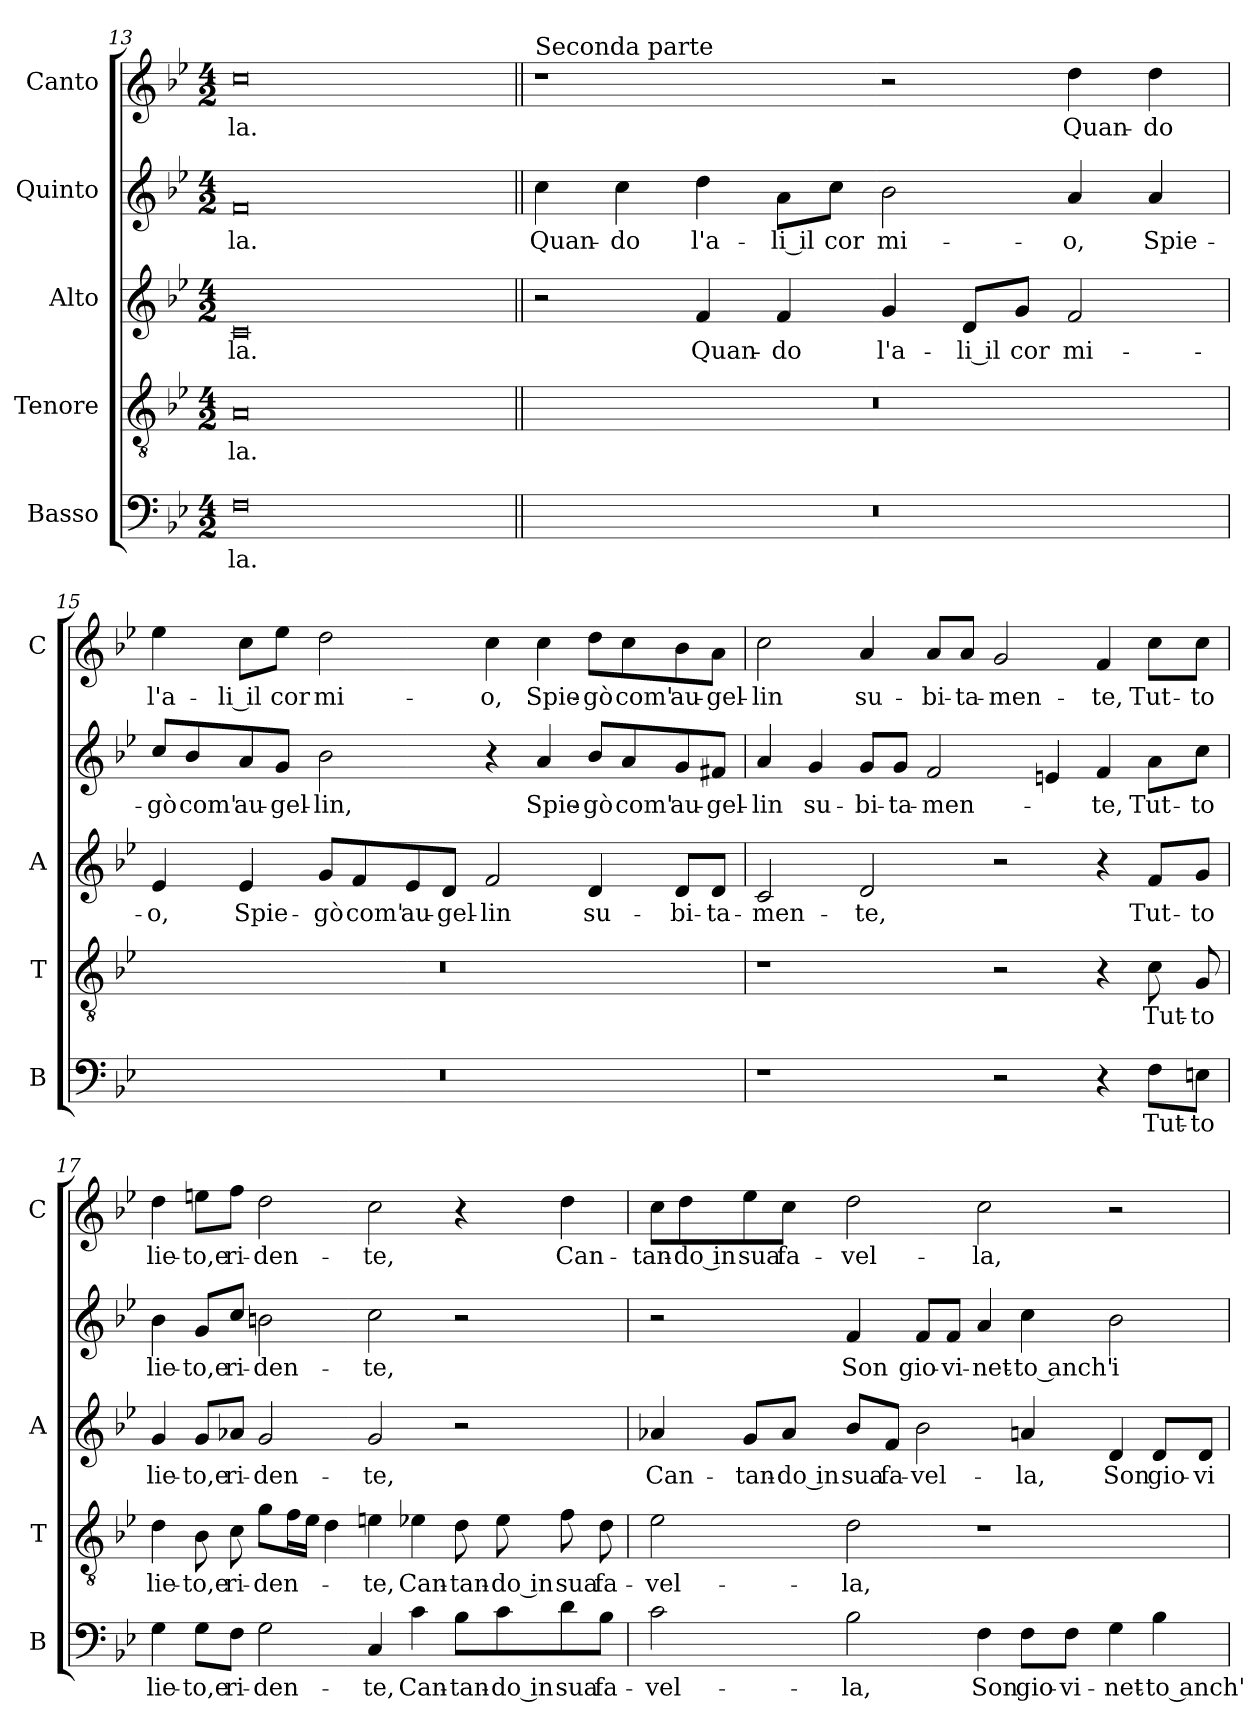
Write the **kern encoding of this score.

**kern	**text	**kern	**text	**kern	**text	**kern	**text	**kern	**text
*part5	*part5	*part4	*part4	*part3	*part3	*part2	*part2	*part1	*part1
*staff5	*staff5	*staff4	*staff4	*staff3	*staff3	*staff2	*staff2	*staff1	*staff1
*I"Basso	*	*I"Tenore	*	*I"Alto	*	*I"Quinto	*	*I"Canto	*
*I'B	*	*I'T	*	*I'A	*	*	*	*I'C	*
*clefF4	*	*clefGv2	*	*clefG2	*	*clefG2	*	*clefG2	*
*k[b-e-]	*	*k[b-e-]	*	*k[b-e-]	*	*k[b-e-]	*	*k[b-e-]	*
*B-:	*	*B-:	*	*B-:	*	*B-:	*	*B-:	*
*M4/2	*	*M4/2	*	*M4/2	*	*M4/2	*	*M4/2	*
=13	=13	=13	=13	=13	=13	=13	=13	=13	=13
!	!LO:LY:b	!	!LO:LY:b	!	!LO:LY:b	!	!LO:LY:b	!	!LO:LY:b
0F	-la.	0A	-la.	0c	-la.	0f	-la.	0cc	-la.
=14||	=14||	=14||	=14||	=14||	=14||	=14||	=14||	=14||	=14||
!	!	!	!	!	!	!	!	!LO:TX:a:t=Seconda parte	!
!	!	!	!	!	!	!	!LO:LY:b	!	!
0r	.	0r	.	2r	.	4cc\	Quan-	1r	.
!	!	!	!	!	!	!	!LO:LY:b	!	!
.	.	.	.	.	.	4cc\	-do	.	.
!	!	!	!	!	!LO:LY:b	!	!LO:LY:b	!	!
.	.	.	.	4f/	Quan-	4dd\	l'a-	.	.
!	!	!	!	!	!LO:LY:b	!	!LO:LY:b	!	!
.	.	.	.	4f/	-do	8a\L	-li il	.	.
!	!	!	!	!	!	!	!LO:LY:b	!	!
.	.	.	.	.	.	8cc\J	cor	.	.
!	!	!	!	!	!LO:LY:b	!	!LO:LY:b	!	!
.	.	.	.	4g/	l'a-	2b-\	mi-	2r	.
!	!	!	!	!	!LO:LY:b	!	!	!	!
.	.	.	.	8d/L	-li il	.	.	.	.
!	!	!	!	!	!LO:LY:b	!	!	!	!
.	.	.	.	8g/J	cor	.	.	.	.
!	!	!	!	!	!LO:LY:b	!	!LO:LY:b	!	!LO:LY:b
.	.	.	.	2f/	mi-	4a/	-o,	4dd\	Quan-
!	!	!	!	!	!	!	!LO:LY:b	!	!LO:LY:b
.	.	.	.	.	.	4a/	Spie-	4dd\	-do
!!LO:LB:g=z
=15	=15	=15	=15	=15	=15	=15	=15	=15	=15
!	!	!	!	!	!LO:LY:b	!	!LO:LY:b	!	!LO:LY:b
0r	.	0r	.	4e-/	-o,	8cc/L	-gò	4ee-\	l'a-
!	!	!	!	!	!	!	!LO:LY:b	!	!
.	.	.	.	.	.	8b-/	com'	.	.
!	!	!	!	!	!LO:LY:b	!	!LO:LY:b	!	!LO:LY:b
.	.	.	.	4e-/	Spie-	8a/	au-	8cc\L	-li il
!	!	!	!	!	!	!	!LO:LY:b	!	!LO:LY:b
.	.	.	.	.	.	8g/J	-gel-	8ee-\J	cor
!	!	!	!	!	!LO:LY:b	!	!LO:LY:b	!	!LO:LY:b
.	.	.	.	8g/L	-gò	2b-\	-lin,	2dd\	mi-
!	!	!	!	!	!LO:LY:b	!	!	!	!
.	.	.	.	8f/	com'	.	.	.	.
!	!	!	!	!	!LO:LY:b	!	!	!	!
.	.	.	.	8e-/	au-	.	.	.	.
!	!	!	!	!	!LO:LY:b	!	!	!	!
.	.	.	.	8d/J	-gel-	.	.	.	.
!	!	!	!	!	!LO:LY:b	!	!	!	!LO:LY:b
.	.	.	.	2f/	-lin	4r	.	4cc\	-o,
!	!	!	!	!	!	!	!LO:LY:b	!	!LO:LY:b
.	.	.	.	.	.	4a/	Spie-	4cc\	Spie-
!	!	!	!	!	!LO:LY:b	!	!LO:LY:b	!	!LO:LY:b
.	.	.	.	4d/	su-	8b-/L	-gò	8dd\L	-gò
!	!	!	!	!	!	!	!LO:LY:b	!	!LO:LY:b
.	.	.	.	.	.	8a/	com'	8cc\	com'
!	!	!	!	!	!LO:LY:b	!	!LO:LY:b	!	!LO:LY:b
.	.	.	.	8d/L	-bi-	8g/	au-	8b-\	au-
!	!	!	!	!	!LO:LY:b	!	!LO:LY:b	!	!LO:LY:b
.	.	.	.	8d/J	-ta-	8f#X/J	-gel-	8a\J	-gel-
=16	=16	=16	=16	=16	=16	=16	=16	=16	=16
!	!	!	!	!	!LO:LY:b	!	!LO:LY:b	!	!LO:LY:b
1r	.	1r	.	2c/	-men-	4a/	-lin	2cc\	-lin
!	!	!	!	!	!	!	!LO:LY:b	!	!
.	.	.	.	.	.	4g/	su-	.	.
!	!	!	!	!	!LO:LY:b	!	!LO:LY:b	!	!LO:LY:b
.	.	.	.	2d/	-te,	8g/L	-bi-	4a/	su-
!	!	!	!	!	!	!	!LO:LY:b	!	!
.	.	.	.	.	.	8g/J	-ta-	.	.
!	!	!	!	!	!	!	!LO:LY:b	!	!LO:LY:b
.	.	.	.	.	.	2f/	-men-	8a/L	-bi-
!	!	!	!	!	!	!	!	!	!LO:LY:b
.	.	.	.	.	.	.	.	8a/J	-ta-
!	!	!	!	!	!	!	!	!	!LO:LY:b
2r	.	2r	.	2r	.	.	.	2g/	-men-
.	.	.	.	.	.	4en/	.	.	.
!	!	!	!	!	!	!	!LO:LY:b	!	!LO:LY:b
4r	.	4r	.	4r	.	4f/	-te,	4f/	-te,
!	!LO:LY:b	!	!LO:LY:b	!	!LO:LY:b	!	!LO:LY:b	!	!LO:LY:b
8F\L	Tut-	8c\	Tut-	8f/L	Tut-	8a\L	Tut-	8cc\L	Tut-
!	!LO:LY:b	!	!LO:LY:b	!	!LO:LY:b	!	!LO:LY:b	!	!LO:LY:b
8En\J	-to	8G/	-to	8g/J	-to	8cc\J	-to	8cc\J	-to
!!LO:PB:g=z
=17	=17	=17	=17	=17	=17	=17	=17	=17	=17
!	!LO:LY:b	!	!LO:LY:b	!	!LO:LY:b	!	!LO:LY:b	!	!LO:LY:b
4G\	lie-	4d\	lie-	4g/	lie-	4b-\	lie-	4dd\	lie-
!	!LO:LY:b	!	!LO:LY:b	!	!LO:LY:b	!	!LO:LY:b	!	!LO:LY:b
8G\L	-to,e	8B-\	-to,e	8g/L	-to,e	8g/L	-to,e	8een\L	-to,e
!	!LO:LY:b	!	!LO:LY:b	!	!LO:LY:b	!	!LO:LY:b	!	!LO:LY:b
8F\J	ri-	8c\	ri-	8a-X/J	ri-	8cc/J	ri-	8ff\J	ri-
!	!LO:LY:b	!	!LO:LY:b	!	!LO:LY:b	!	!LO:LY:b	!	!LO:LY:b
2G\	-den-	8g\L	-den-	2g/	-den-	2bn\	-den-	2dd\	-den-
.	.	16f\L	.	.	.	.	.	.	.
.	.	16e-\JJ	.	.	.	.	.	.	.
.	.	4d\	.	.	.	.	.	.	.
!	!LO:LY:b	!	!LO:LY:b	!	!LO:LY:b	!	!LO:LY:b	!	!LO:LY:b
4C/	-te,	4en\	-te,	2g/	-te,	2cc\	-te,	2cc\	-te,
!	!LO:LY:b	!	!LO:LY:b	!	!	!	!	!	!
4c\	Can-	4e-X\	Can-	.	.	.	.	.	.
!	!LO:LY:b	!	!LO:LY:b	!	!	!	!	!	!
8B-\L	-tan-	8d\	-tan-	2r	.	2r	.	4r	.
!	!LO:LY:b	!	!LO:LY:b	!	!	!	!	!	!
8c\	-do in	8e-\	-do in	.	.	.	.	.	.
!	!LO:LY:b	!	!LO:LY:b	!	!	!	!	!	!LO:LY:b
8d\	sua	8f\	sua	.	.	.	.	4dd\	Can-
!	!LO:LY:b	!	!LO:LY:b	!	!	!	!	!	!
8B-\J	fa-	8d\	fa-	.	.	.	.	.	.
=18	=18	=18	=18	=18	=18	=18	=18	=18	=18
!	!LO:LY:b	!	!LO:LY:b	!	!LO:LY:b	!	!	!	!LO:LY:b
2c\	-vel-	2e-\	-vel-	4a-X/	Can-	2r	.	8cc\L	-tan-
!	!	!	!	!	!	!	!	!	!LO:LY:b
.	.	.	.	.	.	.	.	8dd\	-do in
!	!	!	!	!	!LO:LY:b	!	!	!	!LO:LY:b
.	.	.	.	8g/L	-tan-	.	.	8ee-\	sua
!	!	!	!	!	!LO:LY:b	!	!	!	!LO:LY:b
.	.	.	.	8a-/J	-do in	.	.	8cc\J	fa-
!	!LO:LY:b	!	!LO:LY:b	!	!LO:LY:b	!	!LO:LY:b	!	!LO:LY:b
2B-\	-la,	2d\	-la,	8b-/L	sua	4f/	Son	2dd\	-vel-
!	!	!	!	!	!LO:LY:b	!	!	!	!
.	.	.	.	8f/J	fa-	.	.	.	.
!	!	!	!	!	!LO:LY:b	!	!LO:LY:b	!	!
.	.	.	.	2b-\	-vel-	8f/L	gio-	.	.
!	!	!	!	!	!	!	!LO:LY:b	!	!
.	.	.	.	.	.	8f/J	-vi-	.	.
!	!LO:LY:b	!	!	!	!	!	!LO:LY:b	!	!LO:LY:b
4F\	Son	1r	.	.	.	4a/	-net-	2cc\	-la,
!	!LO:LY:b	!	!	!	!LO:LY:b	!	!LO:LY:b	!	!
8F\L	gio-	.	.	4an/	-la,	4cc\	-to anch'	.	.
!	!LO:LY:b	!	!	!	!	!	!	!	!
8F\J	-vi-	.	.	.	.	.	.	.	.
!	!LO:LY:b	!	!	!	!LO:LY:b	!	!LO:LY:b	!	!
4G\	-net-	.	.	4d/	Son	2b-\	i-	2r	.
!	!LO:LY:b	!	!	!	!LO:LY:b	!	!	!	!
4B-\	-to anch'	.	.	8d/L	gio-	.	.	.	.
!	!	!	!	!	!LO:LY:b	!	!	!	!
.	.	.	.	8d/J	-vi-	.	.	.	.
=	=	=	=	=	=	=	=	=	=
*-	*-	*-	*-	*-	*-	*-	*-	*-	*-
